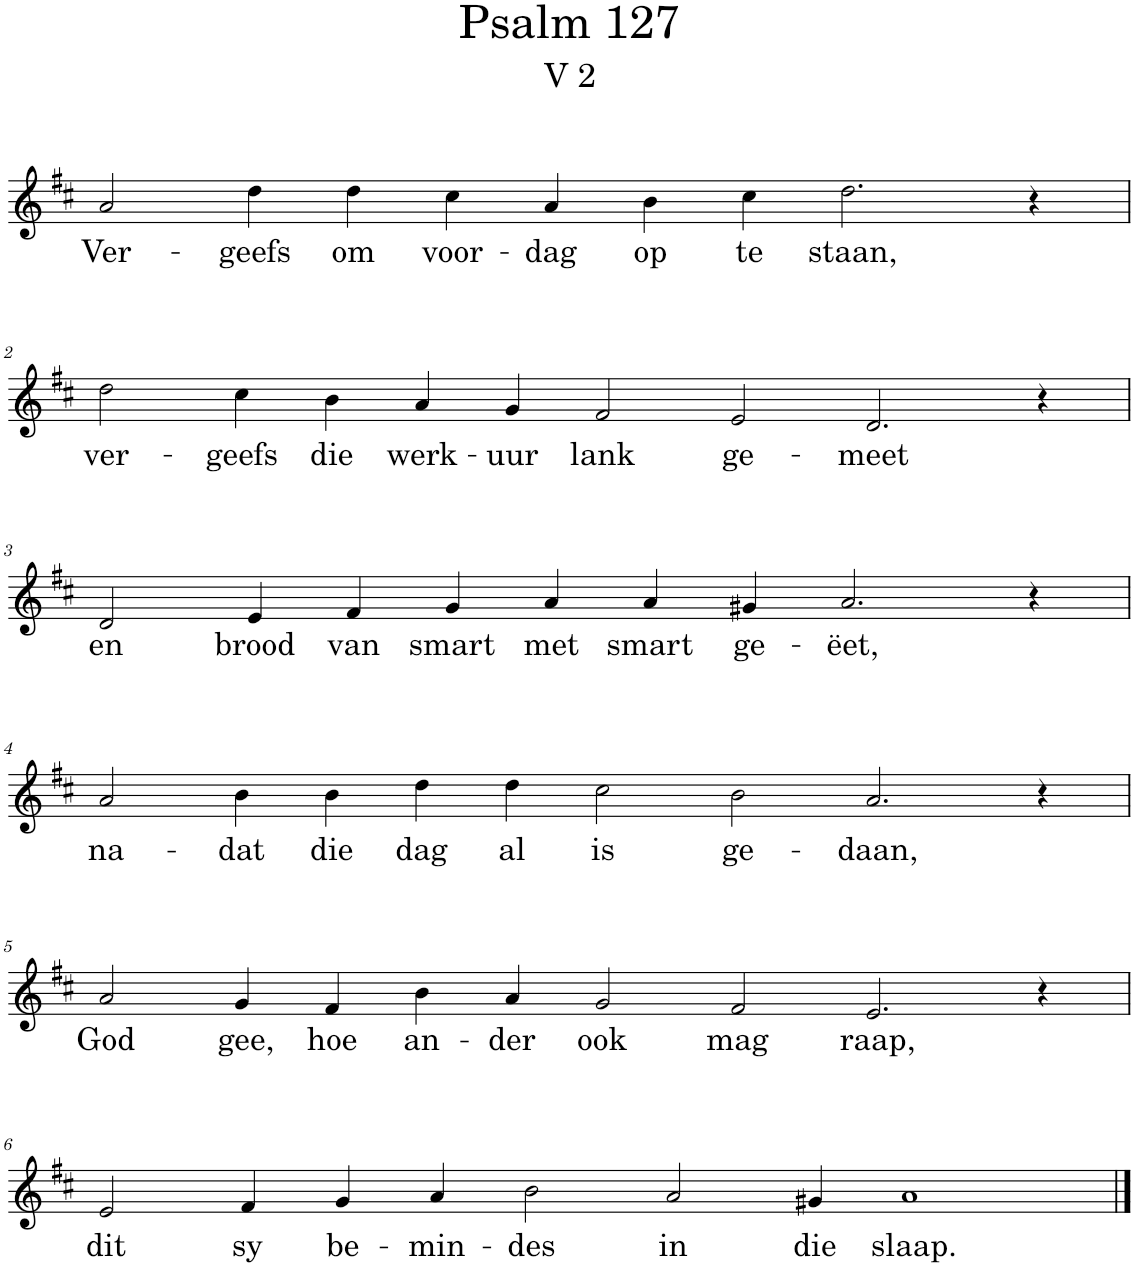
**kern	**text
*part1	*part1
*staff1	*staff1
*I"Pipe Organ	*
*I'Org.	*
*clefG2	*
*k[f#c#]	*
*M12/4	*
=1	=1
!	!LO:LY:b
2a/	Ver-
!	!LO:LY:b
4dd\	-geefs
!	!LO:LY:b
4dd\	om
!	!LO:LY:b
4cc#\	voor-
!	!LO:LY:b
4a/	-dag
!	!LO:LY:b
4b\	op
!	!LO:LY:b
4cc#\	te
!	!LO:LY:b
2.dd\	staan,
4r	.
!!LO:LB:g=z
=2	=2
*M14/4	*
!	!LO:LY:b
2dd\	ver-
!	!LO:LY:b
4cc#\	-geefs
!	!LO:LY:b
4b\	die
!	!LO:LY:b
4a/	werk-
!	!LO:LY:b
4g/	-uur
!	!LO:LY:b
2f#/	lank
!	!LO:LY:b
2e/	ge-
!	!LO:LY:b
2.d/	-meet
4r	.
!!LO:LB:g=z
=3	=3
*M12/4	*
!	!LO:LY:b
2d/	en
!	!LO:LY:b
4e/	brood
!	!LO:LY:b
4f#/	van
!	!LO:LY:b
4g/	smart
!	!LO:LY:b
4a/	met
!	!LO:LY:b
4a/	smart
!	!LO:LY:b
4g#X/	ge-
!	!LO:LY:b
2.a/	-ëet,
4r	.
!!LO:LB:g=z
=4	=4
*M14/4	*
!	!LO:LY:b
2a/	na-
!	!LO:LY:b
4b\	-dat
!	!LO:LY:b
4b\	die
!	!LO:LY:b
4dd\	dag
!	!LO:LY:b
4dd\	al
!	!LO:LY:b
2cc#\	is
!	!LO:LY:b
2b\	ge-
!	!LO:LY:b
2.a/	-daan,
4r	.
!!LO:LB:g=z
=5	=5
!	!LO:LY:b
2a/	God
!	!LO:LY:b
4g/	gee,
!	!LO:LY:b
4f#/	hoe
!	!LO:LY:b
4b\	an-
!	!LO:LY:b
4a/	-der
!	!LO:LY:b
2g/	ook
!	!LO:LY:b
2f#/	mag
!	!LO:LY:b
2.e/	raap,
4r	.
!!LO:LB:g=z
=6	=6
!	!LO:LY:b
2e/	dit
!	!LO:LY:b
4f#/	sy
!	!LO:LY:b
4g/	be-
!	!LO:LY:b
4a/	-min-
!	!LO:LY:b
2b\	-des
!	!LO:LY:b
2a/	in
!	!LO:LY:b
4g#X/	die
!	!LO:LY:b
1a	slaap.
==	==
*-	*-
